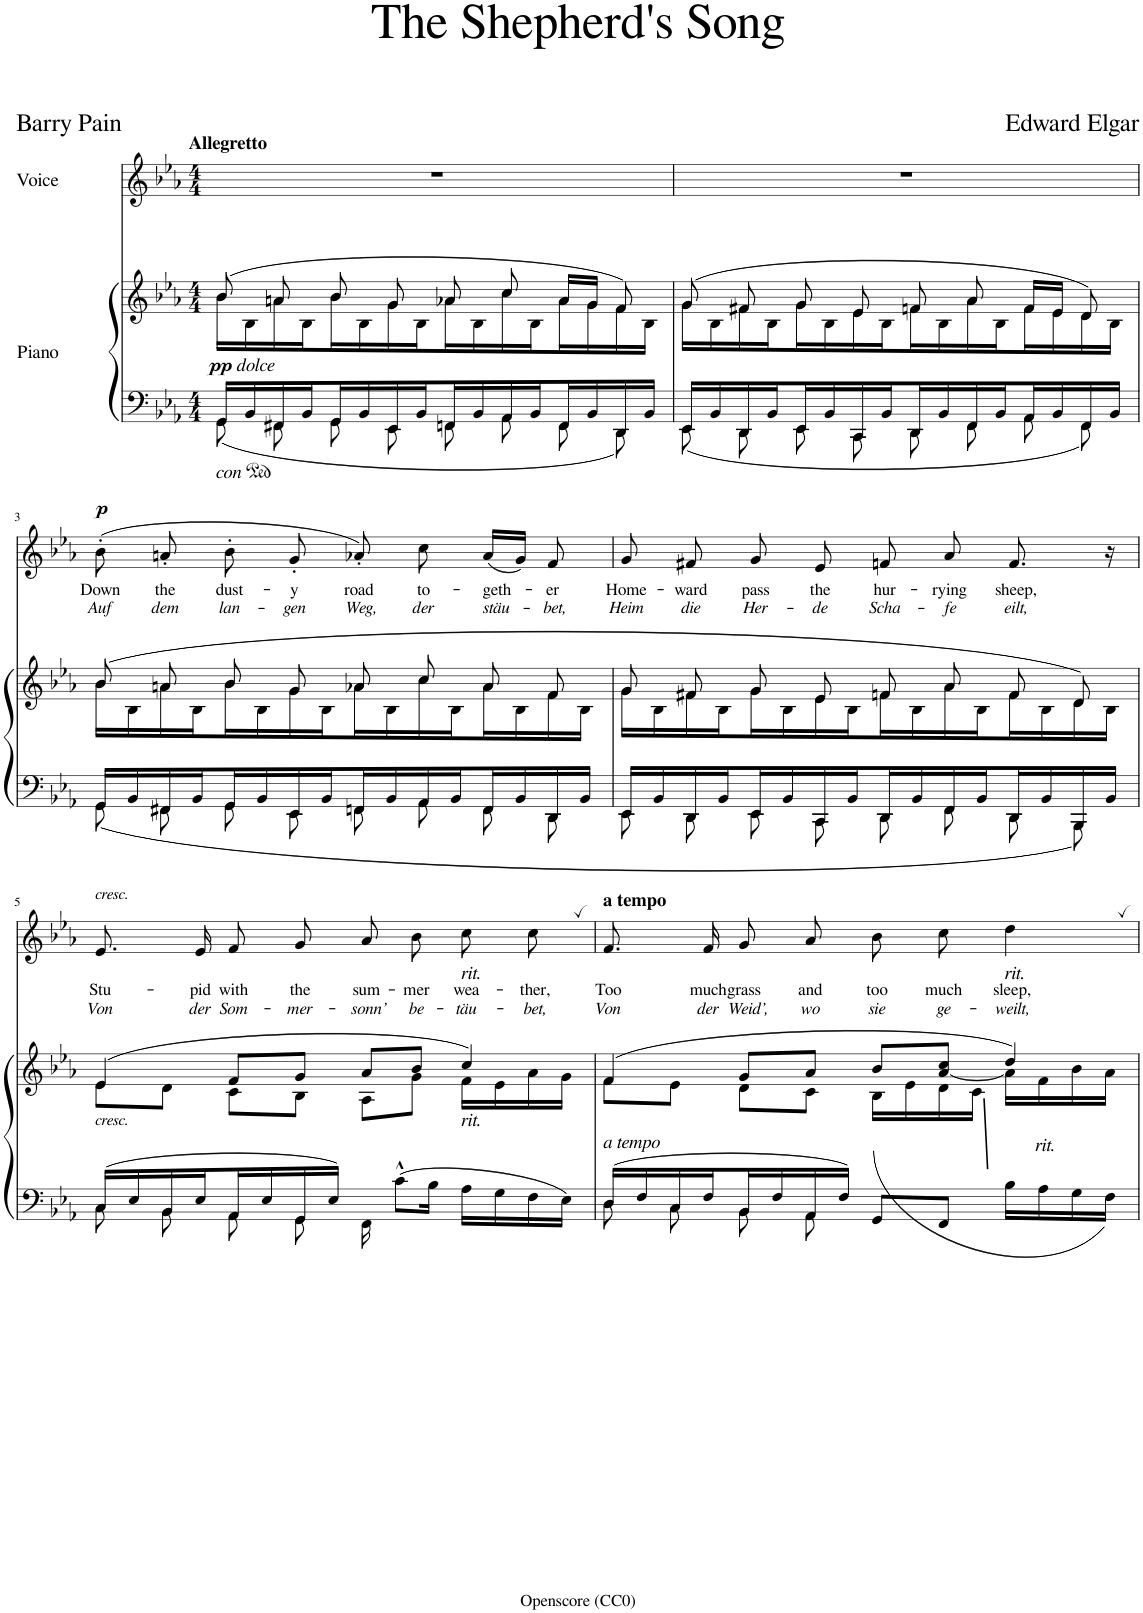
**kern	**kern	**dynam	**kern	**text	**text	**dynam
*part2	*part2	*part2	*part1	*part1	*part1	*part1
*staff3	*staff2	*staff2/3	*staff1	*staff1	*staff1	*staff1
*I"Piano	*	*	*I"Voice	*	*	*
*I'Pno	*	*	*	*	*	*
*clefF4	*clefG2	*	*clefG2	*	*	*
*k[b-e-a-]	*k[b-e-a-]	*	*k[b-e-a-]	*	*	*
*M4/4	*M4/4	*	*M4/4	*	*	*
=1	=1	=1	=1	=1	=1	=1
*^	*^	*	*	*	*	*
!	!	!	!	!	!LO:TX:a:B:t=Allegretto	!	!	!
!	!	!	!	!LO:DY:a=2	!	!	!	!
!	!	!	!	!LO:DY:n=1:a=2	!	!	!	!
16GG/LL	8GG\	(8b-/	16b-\LL	pp other-dynamics	1r	.	.	.
16BB-/	.	.	16B-\	.	.	.	.	.
!	!LO:N:head=solid	!	!	!	!	!	!	!
16FF#X/	8FF#\	8an/	16a\	.	.	.	.	.
16BB-/J	.	.	16B-\J	.	.	.	.	.
16GG/L	8GG\	8b-/	16b-\L	.	.	.	.	.
16BB-/	.	.	16B-\	.	.	.	.	.
16EE-/	8EE-\	8g/	16g\	.	.	.	.	.
16BB-/J	.	.	16B-\J	.	.	.	.	.
16FFn/L	8FF\	8a-X/	16a-\L	.	.	.	.	.
16BB-/	.	.	16B-\	.	.	.	.	.
16AA-/	8AA-\	8cc/	16cc\	.	.	.	.	.
16BB-/J	.	.	16B-\J	.	.	.	.	.
16FF/L	8FF\	16a-/LL	16a-\L	.	.	.	.	.
16BB-/	.	16g/JJ	16g\	.	.	.	.	.
16DD/	8DD\	8f/)	16f\	.	.	.	.	.
16BB-/JJ	.	.	16B-\JJ	.	.	.	.	.
=2	=2	=2	=2	=2	=2	=2	=2	=2
16EE-/LL	8EE-\	(8g/	16g\LL	.	1r	.	.	.
16BB-/	.	.	16B-\	.	.	.	.	.
!	!LO:N:head=solid	!	!	!	!	!	!	!
16DD/	8DD\	8f#X/	16f#\	.	.	.	.	.
16BB-/J	.	.	16B-\J	.	.	.	.	.
16EE-/L	8EE-\	8g/	16g\L	.	.	.	.	.
16BB-/	.	.	16B-\	.	.	.	.	.
16CC/	8CC\	8e-/	16e-\	.	.	.	.	.
16BB-/J	.	.	16B-\J	.	.	.	.	.
16DD/L	8DD\	8fn/	16f\L	.	.	.	.	.
16BB-/	.	.	16B-\	.	.	.	.	.
16FF/	8FF\	8a-/	16a-\	.	.	.	.	.
16BB-/J	.	.	16B-\J	.	.	.	.	.
16AA-/L	8AA-\	16f/LL	16f\L	.	.	.	.	.
16BB-/	.	16e-/JJ	16e-\	.	.	.	.	.
16FF/	8FF\	8d/)	16d\	.	.	.	.	.
16BB-/JJ	.	.	16B-\JJ	.	.	.	.	.
!!LO:LB:g=z
=3	=3	=3	=3	=3	=3	=3	=3	=3
!	!	!	!	!	!	!LO:LY:b	!LO:LY:b	!LO:DY:a
16GG/LL	8GG\	(8b-/	16b-\LL	.	(8b-'\	Down	Auf	p
16BB-/	.	.	16B-\	.	.	.	.	.
!	!LO:N:head=solid	!	!	!	!	!LO:LY:b	!LO:LY:b	!
16FF#X/	8FF#\	8an/	16a\	.	8an'/	the	dem	.
16BB-/J	.	.	16B-\J	.	.	.	.	.
!	!	!	!	!	!	!LO:LY:b	!LO:LY:b	!
16GG/L	8GG\	8b-/	16b-\L	.	8b-'\	dust-	lan-	.
16BB-/	.	.	16B-\	.	.	.	.	.
!	!	!	!	!	!	!LO:LY:b	!LO:LY:b	!
16EE-/	8EE-\	8g/	16g\	.	8g'/	-y	-gen	.
16BB-/J	.	.	16B-\J	.	.	.	.	.
!	!	!	!	!	!	!LO:LY:b	!LO:LY:b	!
16FFn/L	8FF\	8a-X/	16a-\L	.	8a-X'/)	road	Weg,	.
16BB-/	.	.	16B-\	.	.	.	.	.
!	!	!	!	!	!	!LO:LY:b	!LO:LY:b	!
16AA-/	8AA-\	8cc/	16cc\	.	8cc\	to-	der	.
16BB-/J	.	.	16B-\J	.	.	.	.	.
!	!	!	!	!	!	!LO:LY:b	!LO:LY:b	!
16FF/L	8FF\	8a-/	16a-\L	.	(16a-/LL	-geth-	stäu-	.
16BB-/	.	.	16B-\	.	16g/JJ)	.	.	.
!	!	!	!	!	!	!LO:LY:b	!LO:LY:b	!
16DD/	8DD\	8f/	16f\	.	8f/	-er	-bet,	.
16BB-/JJ	.	.	16B-\JJ	.	.	.	.	.
=4	=4	=4	=4	=4	=4	=4	=4	=4
!	!	!	!	!	!	!LO:LY:b	!LO:LY:b	!
16EE-/LL	8EE-\	8g/	16g\LL	.	8g/	Home-	Heim	.
16BB-/	.	.	16B-\	.	.	.	.	.
!	!LO:N:head=solid	!	!	!	!	!LO:LY:b	!LO:LY:b	!
16DD/	8DD\	8f#X/	16f#\	.	8f#X/	-ward	die	.
16BB-/J	.	.	16B-\J	.	.	.	.	.
!	!	!	!	!	!	!LO:LY:b	!LO:LY:b	!
16EE-/L	8EE-\	8g/	16g\L	.	8g/	pass	Her-	.
16BB-/	.	.	16B-\	.	.	.	.	.
!	!	!	!	!	!	!LO:LY:b	!LO:LY:b	!
16CC/	8CC\	8e-/	16e-\	.	8e-/	the	-de	.
16BB-/J	.	.	16B-\J	.	.	.	.	.
!	!	!	!	!	!	!LO:LY:b	!LO:LY:b	!
16DD/L	8DD\	8fn/	16f\L	.	8fn/	hur-	Scha-	.
16BB-/	.	.	16B-\	.	.	.	.	.
!	!	!	!	!	!	!LO:LY:b	!LO:LY:b	!
16FF/	8FF\	8a-/	16a-\	.	8a-/	-rying	-fe	.
16BB-/J	.	.	16B-\J	.	.	.	.	.
!	!	!	!	!	!	!LO:LY:b	!LO:LY:b	!
16DD/L	8DD\	8f/	16f\L	.	8.f/	sheep,	eilt,	.
16BB-/	.	.	16B-\	.	.	.	.	.
16BBB-/	8BBB-\	8d/)	16d\	.	.	.	.	.
16BB-/JJ	.	.	16B-\JJ	.	16r	.	.	.
!!LO:LB:g=z
=5	=5	=5	=5	=5	=5	=5	=5	=5
!	!	!	!	!	!LO:TX:a:i:t=cresc.	!	!	!
!	!	!LO:TX:b:i:t=cresc.	!	!	!	!	!	!
!	!	!	!	!	!	!LO:LY:b	!LO:LY:b	!
16C/LL	8C\	(4e-/	8e-\L	.	8.e-/	Stu-	Von	.
16E-/	.	.	.	.	.	.	.	.
!	!LO:N:head=solid	!	!	!	!	!	!	!
16BB-/	8BB-\	.	8d\J	.	.	.	.	.
!	!	!	!	!	!	!LO:LY:b	!LO:LY:b	!
16E-/J	.	.	.	.	16e-/	-pid	der	.
!	!	!	!	!	!	!LO:LY:b	!LO:LY:b	!
16AA-/L	8AA-\	8f/L	8c\L	.	8f/	with	Som-	.
16E-/	.	.	.	.	.	.	.	.
!	!	!	!	!	!	!LO:LY:b	!LO:LY:b	!
16GG/	8GG\	8g/J	8B-\J	.	8g/	the	-mer-	.
16E-/JJ	.	.	.	.	.	.	.	.
!	!	!	!	!	!	!LO:LY:b	!LO:LY:b	!
16FF\	2ryy	8a-/L	8A-\L	.	8a-/	sum-	-sonn’	.
8c^^\L	.	.	.	.	.	.	.	.
!	!	!	!	!	!	!LO:LY:b	!LO:LY:b	!
.	.	8b-/J	8g\J	.	8b-\	-mer	be-	.
16B-\Jk	.	.	.	.	.	.	.	.
!	!	!	!	!	!LO:TX:b:i:t=rit.	!	!	!
!	!	!LO:TX:b:i:t=rit.	!	!	!	!	!	!
!	!	!	!	!	!	!LO:LY:b	!LO:LY:b	!
16A-\LL	.	4cc/)	16f\LL	.	8cc\	wea-	-täu-	.
16G\	.	.	16e-\	.	.	.	.	.
!	!	!	!	!	!	!LO:LY:b	!LO:LY:b	!
16F\	.	.	16a-\	.	8cc,\	-ther,	-bet,	.
16E-\JJ	.	.	16g\JJ	.	.	.	.	.
=6	=6	=6	=6	=6	=6	=6	=6	=6
!	!	!	!	!	!LO:TX:a:B:t=a tempo	!	!	!
!	!	!LO:TX:b:i:t=a tempo	!	!	!	!	!	!
!	!	!	!	!	!	!LO:LY:b	!LO:LY:b	!
16D/LL	8D\	(4f/	8f\L	.	8.f/	Too	Von	.
16F/	.	.	.	.	.	.	.	.
!	!LO:N:head=solid	!	!	!	!	!	!	!
16C/	8C\	.	8e-\J	.	.	.	.	.
!	!	!	!	!	!	!LO:LY:b	!LO:LY:b	!
16F/J	.	.	.	.	16f/	much	der	.
!	!	!	!	!	!	!LO:LY:b	!LO:LY:b	!
16BB-/L	8BB-\	8g/L	8d\L	.	8g/	grass	Weid’,	.
16F/	.	.	.	.	.	.	.	.
!	!	!	!	!	!	!LO:LY:b	!LO:LY:b	!
16AA-/	8AA-\	8a-/J	8c\J	.	8a-/	and	wo	.
16F/JJ	.	.	.	.	.	.	.	.
!	!	!	!	!	!	!LO:LY:b	!LO:LY:b	!
8GG/L	2ryy	8b-/L	(16B-\LL	.	8b-\	too	sie	.
.	.	.	16e-\	.	.	.	.	.
!	!	!	!	!	!	!LO:LY:b	!LO:LY:b	!
8FF/J	.	[<8a-/ 8cc/J	16d\	.	8cc\	much	ge-	.
.	.	.	16c\JJ	.	.	.	.	.
!	!	!	!	!	!LO:TX:b:i:t=rit.	!	!	!
!	!	!LO:TX:b:i:t=rit.	!	!	!	!	!	!
!	!	!	!	!	!	!LO:LY:b	!LO:LY:b	!
16B-\LL	.	4dd/)	16a-\LL]	.	4dd,\	sleep,	-weilt,	.
16A-\	.	.	16f\	.	.	.	.	.
16G\	.	.	16b-\	.	.	.	.	.
16F\JJ)	.	.	16a-\JJ	.	.	.	.	.
*v	*v	*	*	*	*	*	*	*
*	*v	*v	*	*	*	*	*
=	=	=	=	=	=	=
*-	*-	*-	*-	*-	*-	*-
